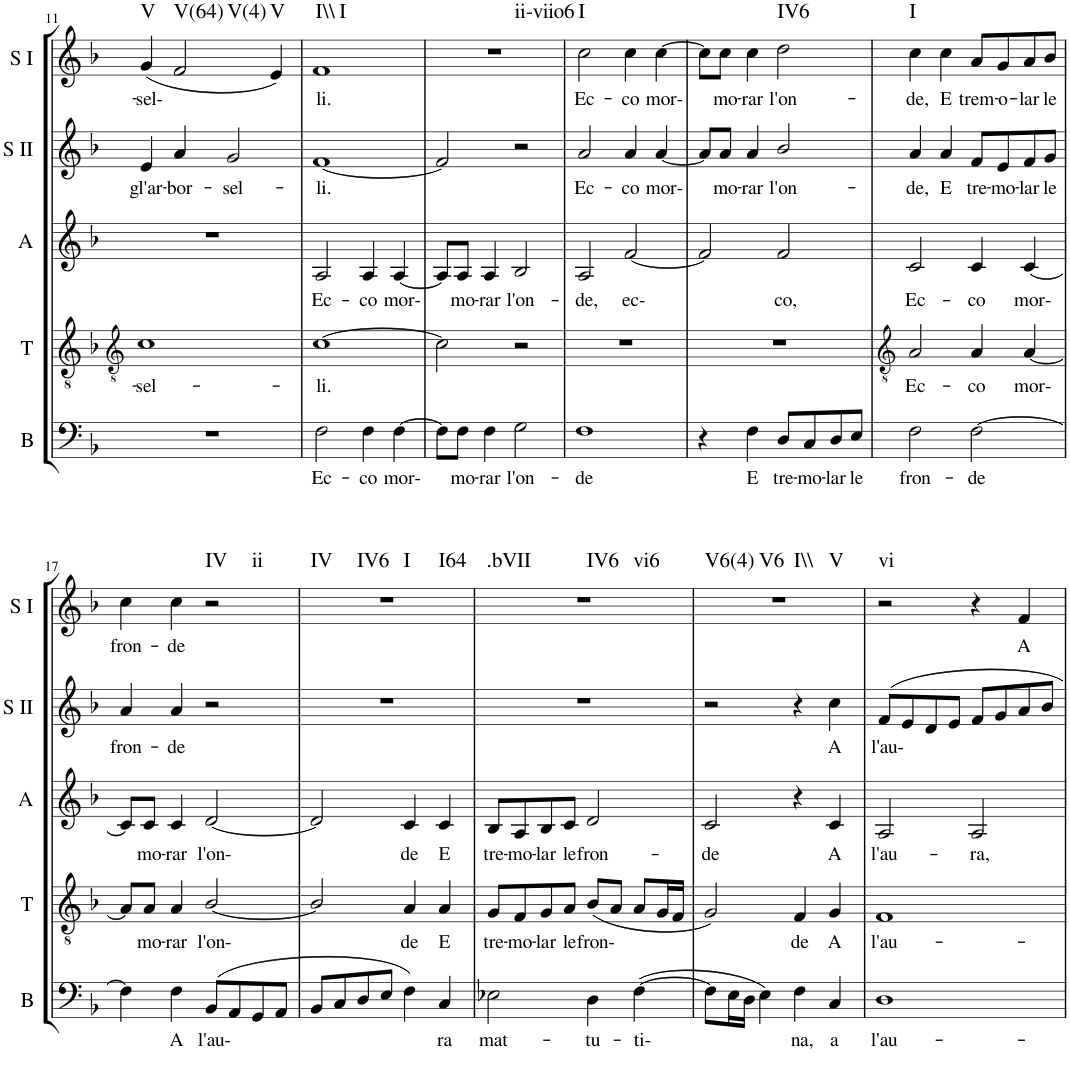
**kern	**text	**kern	**text	**kern	**text	**kern	**text	**kern	**text	**harte
*part5	*part5	*part4	*part4	*part3	*part3	*part2	*part2	*part1	*part1	*part1
*staff5	*staff5	*staff4	*staff4	*staff3	*staff3	*staff2	*staff2	*staff1	*staff1	*
*I"Bass	*	*I"Tenor	*	*I"Alto	*	*I"Soprano II	*	*I"Soprano I	*	*
*I'B	*	*I'T	*	*I'A	*	*I'S II	*	*I'S I	*	*
!!LO:PB:g=z
*clefF4	*	*clefGv2	*	*clefG2	*	*clefG2	*	*clefG2	*	*
*k[b-]	*	*k[b-]	*	*k[b-]	*	*k[b-]	*	*k[b-]	*	*
*F:	*	*F:	*	*F:	*	*F:	*	*F:	*	*
*M4/4	*	*M4/4	*	*M4/4	*	*M4/4	*	*M4/4	*	*
=11	=11	=11	=11	=11	=11	=11	=11	=11	=11	=11
!	!	!	!LO:LY:b	!	!	!	!LO:LY:b	!	!LO:LY:b	!LO:H:kt=V
1r	.	1c	-sel-	1r	.	4e/	gl'ar-	(4g/	-sel-	N
!	!	!	!	!	!	!	!LO:LY:b	!	!	!LO:H:n=1:kt=V(64)
!	!	!	!	!	!	!	!	!	!	!LO:H:n=2:kt=V(4)
.	.	.	.	.	.	4a/	-bor-	2f/	.	N N
!	!	!	!	!	!	!	!LO:LY:b	!	!	!
.	.	.	.	.	.	2g/	-sel-	.	.	.
!	!	!	!	!	!	!	!	!	!	!LO:H:kt=V
.	.	.	.	.	.	.	.	4e/)	.	N
=12	=12	=12	=12	=12	=12	=12	=12	=12	=12	=12
!	!LO:LY:b	!	!LO:LY:b	!	!LO:LY:b	!	!LO:LY:b	!	!LO:LY:b	!LO:H:n=1:kt=I\\
!	!	!	!	!	!	!	!	!	!	!LO:H:n=2:kt=I
2F\	Ec-	[1c	-li.	2A/	Ec-	[1f	-li.	1f	li.	N N
!	!LO:LY:b	!	!	!	!LO:LY:b	!	!	!	!	!
4F\	-co	.	.	4A/	-co	.	.	.	.	.
!	!LO:LY:b	!	!	!	!LO:LY:b	!	!	!	!	!
[4F\	mor-	.	.	[4A/	mor-	.	.	.	.	.
=13	=13	=13	=13	=13	=13	=13	=13	=13	=13	=13
!	!	!	!	!	!	!	!	!	!	!LO:H:kt=ii-viio6
8F\L]	.	2c\]	.	8A/L]	.	2f/]	.	1r	.	N
!	!LO:LY:b	!	!	!	!LO:LY:b	!	!	!	!	!
8F\J	mo-	.	.	8A/J	mo-	.	.	.	.	.
!	!LO:LY:b	!	!	!	!LO:LY:b	!	!	!	!	!
4F\	-rar	.	.	4A/	-rar	.	.	.	.	.
!	!LO:LY:b	!	!	!	!LO:LY:b	!	!	!	!	!
2G\	l'on-	2r	.	2B-/	l'on-	2r	.	.	.	.
=14	=14	=14	=14	=14	=14	=14	=14	=14	=14	=14
!	!LO:LY:b	!	!	!	!LO:LY:b	!	!LO:LY:b	!	!LO:LY:b	!LO:H:kt=I
1F	-de	1r	.	2A/	-de,	2a/	Ec-	2cc\	Ec-	N
!	!	!	!	!	!LO:LY:b	!	!LO:LY:b	!	!LO:LY:b	!
.	.	.	.	[2f/	ec-	4a/	-co	4cc\	-co	.
!	!	!	!	!	!	!	!LO:LY:b	!	!LO:LY:b	!
.	.	.	.	.	.	[4a/	mor-	[4cc\	mor-	.
=15	=15	=15	=15	=15	=15	=15	=15	=15	=15	=15
4r	.	1r	.	2f/]	.	8a/L]	.	8cc\L]	.	.
!	!	!	!	!	!	!	!LO:LY:b	!	!LO:LY:b	!
.	.	.	.	.	.	8a/J	mo-	8cc\J	mo-	.
!	!LO:LY:b	!	!	!	!	!	!LO:LY:b	!	!LO:LY:b	!
4F\	E	.	.	.	.	4a/	-rar	4cc\	-rar	.
!	!LO:LY:b	!	!	!	!LO:LY:b	!	!LO:LY:b	!	!LO:LY:b	!LO:H:kt=IV6
8D/L	tre-	.	.	2f/	co,	2b-/	l'on-	2dd\	l'on-	N
!	!LO:LY:b	!	!	!	!	!	!	!	!	!
8C/	-mo-	.	.	.	.	.	.	.	.	.
!	!LO:LY:b	!	!	!	!	!	!	!	!	!
8D/	-lar	.	.	.	.	.	.	.	.	.
!	!LO:LY:b	!	!	!	!	!	!	!	!	!
8E/J	le	.	.	.	.	.	.	.	.	.
=16	=16	=16	=16	=16	=16	=16	=16	=16	=16	=16
*	*	*clefGv2	*	*	*	*	*	*	*	*
!	!LO:LY:b	!	!LO:LY:b	!	!LO:LY:b	!	!LO:LY:b	!	!LO:LY:b	!LO:H:kt=I
2F\	fron-	2A/	Ec-	2c/	Ec-	4a/	-de,	4cc\	-de,	N
!	!	!	!	!	!	!	!LO:LY:b	!	!LO:LY:b	!
.	.	.	.	.	.	4a/	E	4cc\	E	.
!	!LO:LY:b	!	!LO:LY:b	!	!LO:LY:b	!	!LO:LY:b	!	!LO:LY:b	!
[2F\	-de	4A/	-co	4c/	-co	8f/L	tre-	8a/L	trem-	.
!	!	!	!	!	!	!	!LO:LY:b	!	!LO:LY:b	!
.	.	.	.	.	.	8e/	-mo-	8g/	-o-	.
!	!	!	!LO:LY:b	!	!LO:LY:b	!	!LO:LY:b	!	!LO:LY:b	!
.	.	[4A/	mor-	[4c/	mor-	8f/	-lar	8a/	-lar	.
!	!	!	!	!	!	!	!LO:LY:b	!	!LO:LY:b	!
.	.	.	.	.	.	8g/J	le	8b-/J	le	.
!!LO:LB:g=z
=17	=17	=17	=17	=17	=17	=17	=17	=17	=17	=17
!	!	!	!	!	!	!	!LO:LY:b	!	!LO:LY:b	!
4F\]	.	8A/L]	.	8c/L]	.	4a/	fron-	4cc\	fron-	.
!	!	!	!LO:LY:b	!	!LO:LY:b	!	!	!	!	!
.	.	8A/J	mo-	8c/J	mo-	.	.	.	.	.
!	!LO:LY:b	!	!LO:LY:b	!	!LO:LY:b	!	!LO:LY:b	!	!LO:LY:b	!
4F\	A	4A/	-rar	4c/	-rar	4a/	-de	4cc\	-de	.
!	!LO:LY:b	!	!LO:LY:b	!	!LO:LY:b	!	!	!	!	!LO:H:n=1:kt=IV
!	!	!	!	!	!	!	!	!	!	!LO:H:n=2:kt=ii
(8BB-/L	l'au-	[2B-/	l'on-	[2d/	l'on-	2r	.	2r	.	N N
8AA/	.	.	.	.	.	.	.	.	.	.
8GG/	.	.	.	.	.	.	.	.	.	.
8AA/J	.	.	.	.	.	.	.	.	.	.
=18	=18	=18	=18	=18	=18	=18	=18	=18	=18	=18
!	!	!	!	!	!	!	!	!	!	!LO:H:n=1:kt=IV
!	!	!	!	!	!	!	!	!	!	!LO:H:n=2:kt=IV6
!	!	!	!	!	!	!	!	!	!	!LO:H:n=3:kt=I
!	!	!	!	!	!	!	!	!	!	!LO:H:n=4:kt=I64
8BB-/L	.	2B-/]	.	2d/]	.	1r	.	1r	.	N N N N
8C/	.	.	.	.	.	.	.	.	.	.
8D/	.	.	.	.	.	.	.	.	.	.
8E/J	.	.	.	.	.	.	.	.	.	.
!	!	!	!LO:LY:b	!	!LO:LY:b	!	!	!	!	!
4F\)	.	4A/	de	4c/	de	.	.	.	.	.
!	!LO:LY:b	!	!LO:LY:b	!	!LO:LY:b	!	!	!	!	!
4C/	ra	4A/	E	4c/	E	.	.	.	.	.
=19	=19	=19	=19	=19	=19	=19	=19	=19	=19	=19
!	!LO:LY:b	!	!LO:LY:b	!	!LO:LY:b	!	!	!	!	!LO:H:n=1:kt=.bVII
!	!	!	!	!	!	!	!	!	!	!LO:H:n=2:kt=IV6
!	!	!	!	!	!	!	!	!	!	!LO:H:n=3:kt=vi6
2E-X\	mat-	8G/L	tre-	8B-/L	tre-	1r	.	1r	.	N N N
!	!	!	!LO:LY:b	!	!LO:LY:b	!	!	!	!	!
.	.	8F/	-mo-	8A/	-mo-	.	.	.	.	.
!	!	!	!LO:LY:b	!	!LO:LY:b	!	!	!	!	!
.	.	8G/	-lar	8B-/	-lar	.	.	.	.	.
!	!	!	!LO:LY:b	!	!LO:LY:b	!	!	!	!	!
.	.	8A/J	le	8c/J	le	.	.	.	.	.
!	!LO:LY:b	!	!LO:LY:b	!	!LO:LY:b	!	!	!	!	!
4D\	-tu-	(8B-/L	fron-	2d/	fron-	.	.	.	.	.
.	.	8A/J	.	.	.	.	.	.	.	.
!	!LO:LY:b	!	!	!	!	!	!	!	!	!
([4F\	-ti-	8A/L	.	.	.	.	.	.	.	.
.	.	16G/L	.	.	.	.	.	.	.	.
.	.	16F/JJ	.	.	.	.	.	.	.	.
=20	=20	=20	=20	=20	=20	=20	=20	=20	=20	=20
!	!	!	!	!	!LO:LY:b	!	!	!	!	!LO:H:n=1:kt=V6(4)
!	!	!	!	!	!	!	!	!	!	!LO:H:n=2:kt=V6
!	!	!	!	!	!	!	!	!	!	!LO:H:n=3:kt=I\\
!	!	!	!	!	!	!	!	!	!	!LO:H:n=4:kt=V
8F\L]	.	2G/)	.	2c/	-de	2r	.	1r	.	N N N N
16E\L	.	.	.	.	.	.	.	.	.	.
16D\JJ	.	.	.	.	.	.	.	.	.	.
4E\)	.	.	.	.	.	.	.	.	.	.
!	!LO:LY:b	!	!LO:LY:b	!	!	!	!	!	!	!
4F\	na,	4F/	de	4r	.	4r	.	.	.	.
!	!LO:LY:b	!	!LO:LY:b	!	!LO:LY:b	!	!LO:LY:b	!	!	!
4C/	a	4G/	A	4c/	A	4cc\	A	.	.	.
=21	=21	=21	=21	=21	=21	=21	=21	=21	=21	=21
!	!LO:LY:b	!	!LO:LY:b	!	!LO:LY:b	!	!LO:LY:b	!	!	!LO:H:kt=vi
1D	l'au-	1F	l'au-	2A/	l'au-	8f/L	l'au-	2r	.	N
.	.	.	.	.	.	8e/	.	.	.	.
.	.	.	.	.	.	8d/	.	.	.	.
.	.	.	.	.	.	8e/J	.	.	.	.
!	!	!	!	!	!LO:LY:b	!	!	!	!	!
.	.	.	.	2A/	-ra,	8f/L	.	4r	.	.
.	.	.	.	.	.	8g/	.	.	.	.
!	!	!	!	!	!	!	!	!	!LO:LY:b	!
.	.	.	.	.	.	8a/	.	4f/	A	.
.	.	.	.	.	.	8b-/J	.	.	.	.
=	=	=	=	=	=	=	=	=	=	=
*-	*-	*-	*-	*-	*-	*-	*-	*-	*-	*-
